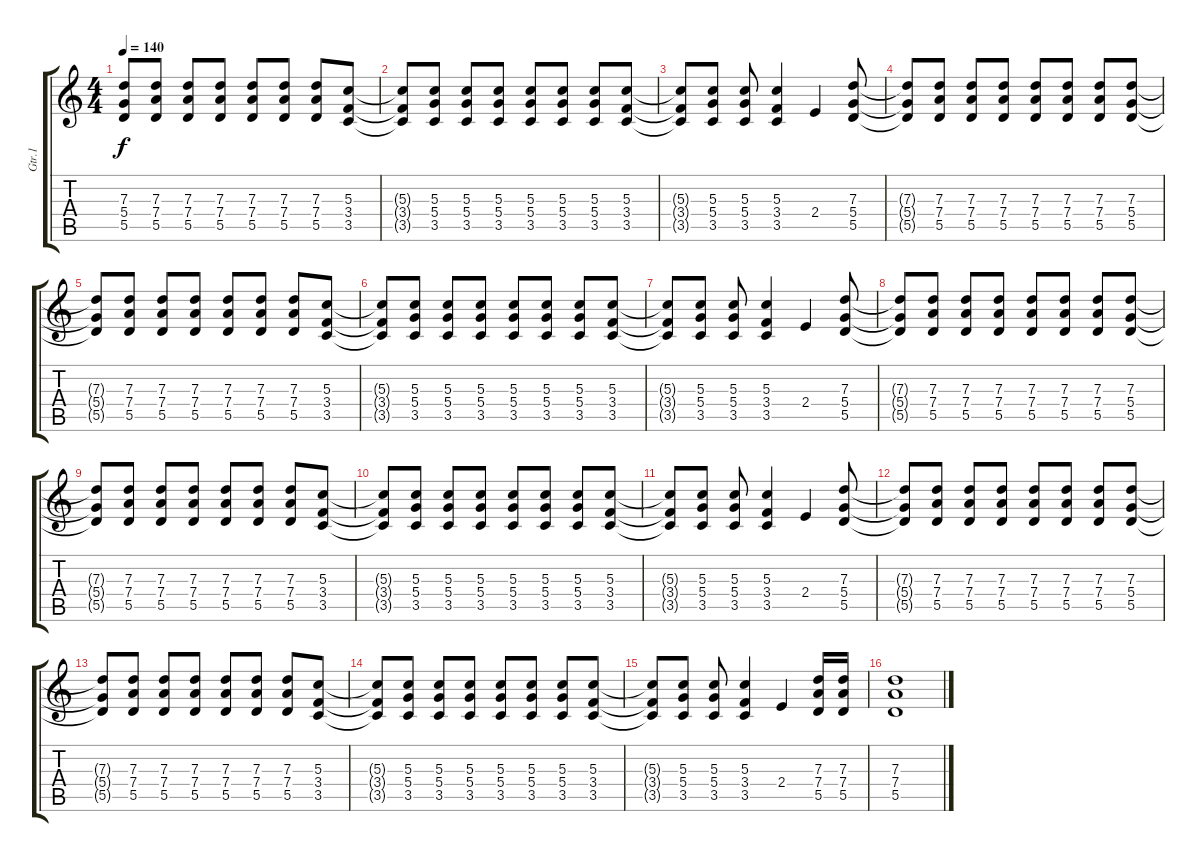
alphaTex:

\track ("Gtr.1" "Gtr.1") {instrument distortionguitar}
\staff {score tabs}
\tuning (E4 B3 G3 D3 A2 E2) {hide}
\ts (4 4)
\tempo 140
\clef g2
\ks c
(7.3{t} 5.4{t} 5.5{t}).8{dy f} (7.3 7.4 5.5).8 (7.3 7.4 5.5).8 (7.3 7.4 5.5).8 (7.3 7.4 5.5).8 (7.3 7.4 5.5).8 (7.3 7.4 5.5).8 (5.3 3.4 3.5).8 |
(5.3{t} 3.4{t} 3.5{t}).8 (5.3 5.4 3.5).8 (5.3 5.4 3.5).8 (5.3 5.4 3.5).8 (5.3 5.4 3.5).8 (5.3 5.4 3.5).8 (5.3 5.4 3.5).8 (5.3 3.4 3.5).8 |
(5.3{t} 3.4{t} 3.5{t}).8 (5.3 5.4 3.5).8 (5.3 5.4 3.5).8 (5.3 3.4 3.5).4 2.4.4 (7.3 5.4 5.5).8 |
(7.3{t} 5.4{t} 5.5{t}).8 (7.3 7.4 5.5).8 (7.3 7.4 5.5).8 (7.3 7.4 5.5).8 (7.3 7.4 5.5).8 (7.3 7.4 5.5).8 (7.3 7.4 5.5).8 (7.3 5.4 5.5).8 |
(7.3{t} 5.4{t} 5.5{t}).8 (7.3 7.4 5.5).8 (7.3 7.4 5.5).8 (7.3 7.4 5.5).8 (7.3 7.4 5.5).8 (7.3 7.4 5.5).8 (7.3 7.4 5.5).8 (5.3 3.4 3.5).8 |
(5.3{t} 3.4{t} 3.5{t}).8 (5.3 5.4 3.5).8 (5.3 5.4 3.5).8 (5.3 5.4 3.5).8 (5.3 5.4 3.5).8 (5.3 5.4 3.5).8 (5.3 5.4 3.5).8 (5.3 3.4 3.5).8 |
(5.3{t} 3.4{t} 3.5{t}).8 (5.3 5.4 3.5).8 (5.3 5.4 3.5).8 (5.3 3.4 3.5).4 2.4.4 (7.3 5.4 5.5).8 |
(7.3{t} 5.4{t} 5.5{t}).8 (7.3 7.4 5.5).8 (7.3 7.4 5.5).8 (7.3 7.4 5.5).8 (7.3 7.4 5.5).8 (7.3 7.4 5.5).8 (7.3 7.4 5.5).8 (7.3 5.4 5.5).8 |
(7.3{t} 5.4{t} 5.5{t}).8 (7.3 7.4 5.5).8 (7.3 7.4 5.5).8 (7.3 7.4 5.5).8 (7.3 7.4 5.5).8 (7.3 7.4 5.5).8 (7.3 7.4 5.5).8 (5.3 3.4 3.5).8 |
(5.3{t} 3.4{t} 3.5{t}).8 (5.3 5.4 3.5).8 (5.3 5.4 3.5).8 (5.3 5.4 3.5).8 (5.3 5.4 3.5).8 (5.3 5.4 3.5).8 (5.3 5.4 3.5).8 (5.3 3.4 3.5).8 |
(5.3{t} 3.4{t} 3.5{t}).8 (5.3 5.4 3.5).8 (5.3 5.4 3.5).8 (5.3 3.4 3.5).4 2.4.4 (7.3 5.4 5.5).8 |
(7.3{t} 5.4{t} 5.5{t}).8 (7.3 7.4 5.5).8 (7.3 7.4 5.5).8 (7.3 7.4 5.5).8 (7.3 7.4 5.5).8 (7.3 7.4 5.5).8 (7.3 7.4 5.5).8 (7.3 5.4 5.5).8 |
(7.3{t} 5.4{t} 5.5{t}).8 (7.3 7.4 5.5).8 (7.3 7.4 5.5).8 (7.3 7.4 5.5).8 (7.3 7.4 5.5).8 (7.3 7.4 5.5).8 (7.3 7.4 5.5).8 (5.3 3.4 3.5).8 |
(5.3{t} 3.4{t} 3.5{t}).8 (5.3 5.4 3.5).8 (5.3 5.4 3.5).8 (5.3 5.4 3.5).8 (5.3 5.4 3.5).8 (5.3 5.4 3.5).8 (5.3 5.4 3.5).8 (5.3 3.4 3.5).8 |
(5.3{t} 3.4{t} 3.5{t}).8 (5.3 5.4 3.5).8 (5.3 5.4 3.5).8 (5.3 3.4 3.5).4 2.4.4 (7.3 7.4 5.5).16 (7.3 7.4 5.5).16 |
(7.3 7.4 5.5).1
